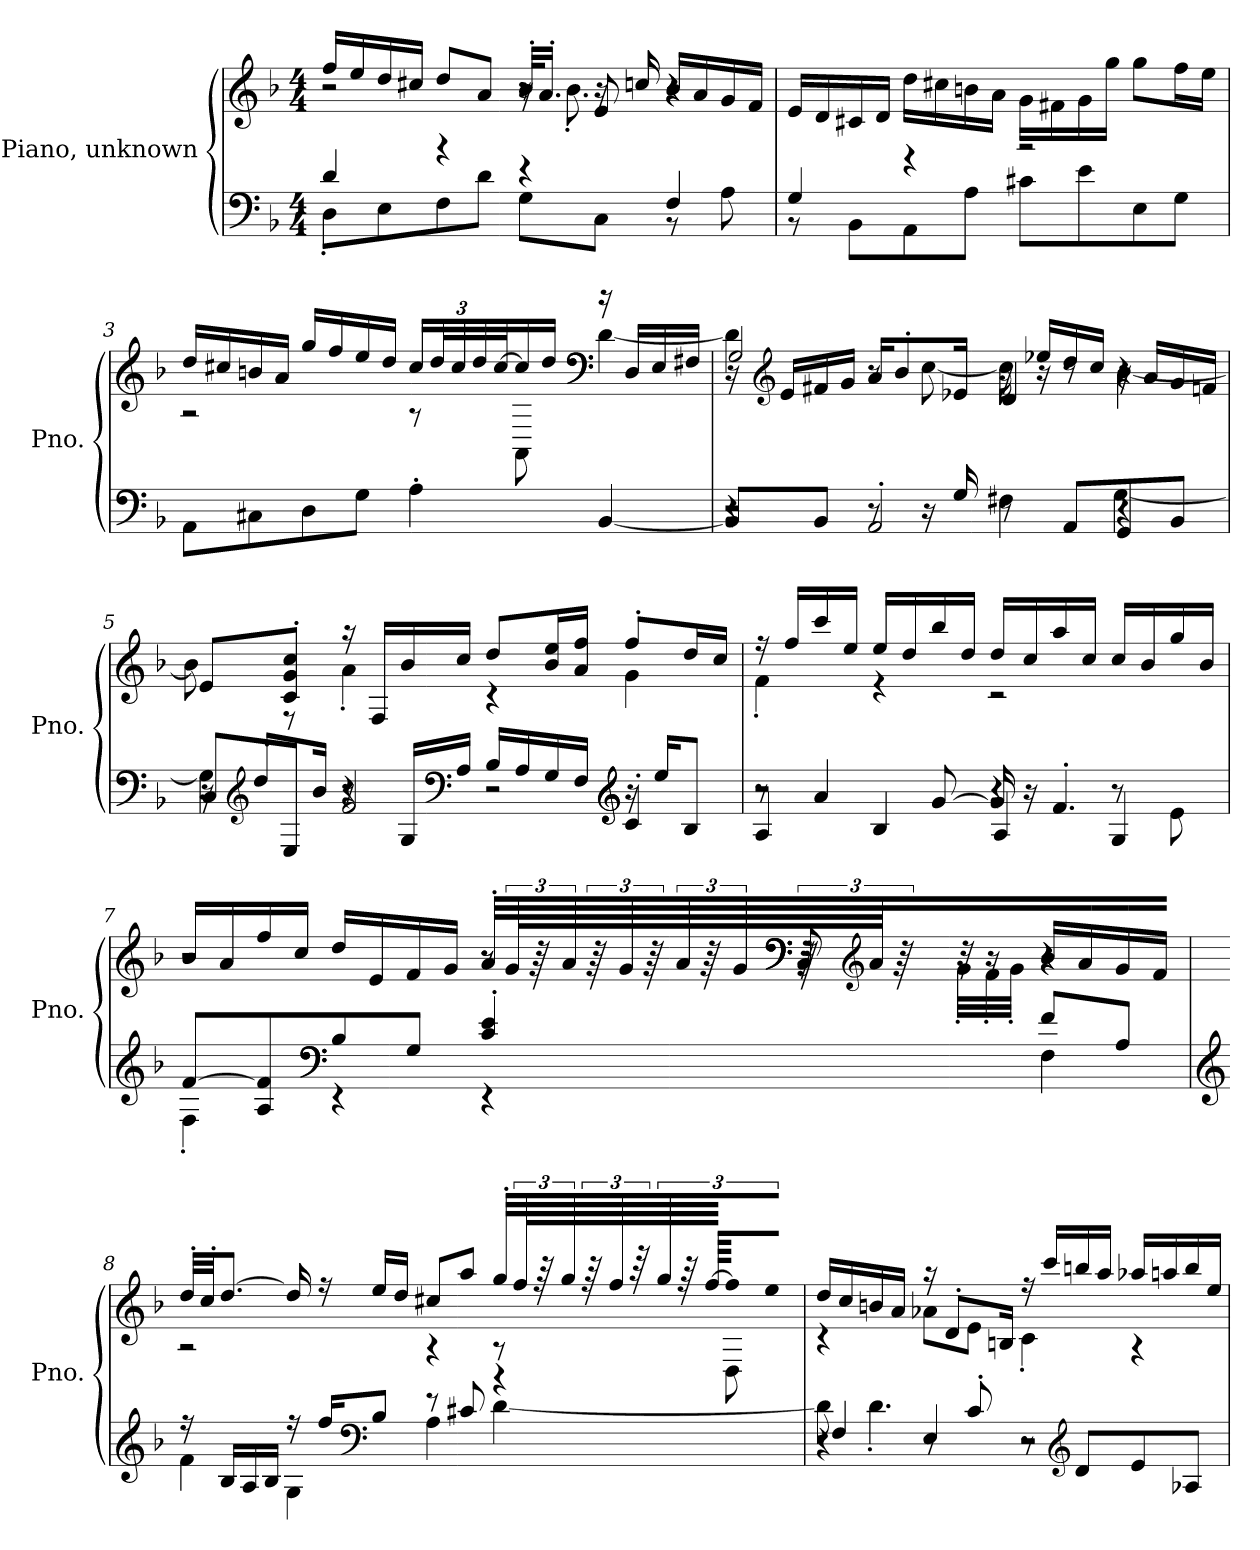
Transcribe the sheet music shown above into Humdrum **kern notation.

**kern	**kern
*part1	*part1
*staff2	*staff1
*I"Piano, unknown	*
*I'Pno.	*
*clefF4	*clefG2
*k[b-]	*k[b-]
*M4/4	*M4/4
*MM120	*MM120
=1	=1
*^	*^
*	*	*	*^
4d/	8D'\L	16ff/LL	2r	2r
.	.	16ee/	.	.
.	8E\	16dd/	.	.
.	.	16cc#X/JJ	.	.
4r	8F\	8dd/L	.	.
.	8d\J	8a/J	.	.
4r	8G\L	32b-'/KLL	16r	8r
.	.	16.a'/JJ	.	.
.	.	.	8.b-'\	.
.	8C\J	16r	.	8e/
.	.	16ccn/	.	.
4F/	8r	16b-/LL	4r	4r
.	.	16a/	.	.
.	8A\	16g/	.	.
.	.	16f/JJ	.	.
*	*	*v	*v	*v
=2	=2	=2
4G/	8r	16e/LL
.	.	16d/
.	8BB-\L	16c#X/
.	.	16d/JJ
4r	8AA\	16dd\LL
.	.	16cc#X\
.	8A\J	16bn\
.	.	16a\JJ
2r	8c#X\L	16g\LL
.	.	16f#X\
.	8e\	16g\
.	.	16gg\JJ
.	8E\	8gg\L
.	8G\J	16ff\L
.	.	16ee\JJ
*v	*v	*
!!LO:LB:g=z
=3	=3
*	*^
8AA\L	16dd/LL	2r
.	16cc#X/	.
8C#X\	16bn/	.
.	16a/JJ	.
8D\	16gg/LL	.
.	16ff/	.
8G\J	16ee/	.
.	16dd/JJ	.
*	*Xbrackettup	*
4A'\	24cc#/LL	8r
.	48dd/L	.
.	48cc#/	.
.	48dd/	.
.	[48cc#/J	.
.	16cc#/]	8AA\
.	16dd/JJ	.
*	*clefF4	*
[4BB-/	16r	[4d\
.	16D/LL	.
.	16E/	.
.	16F#X/JJ	.
=4	=4	=4
*^	*	*^
*	*^	*	*	*
8BB-/L]	2r	4r	16r	4d\]	2G/
*	*	*	*clefG2	*	*
.	.	.	16e/LL	.	.
8BB-/J	.	.	16f#X/	.	.
.	.	.	16g/JJ	.	.
8r	.	2AA'/	16a/KL	8r	.
.	.	.	8b-'/	.	.
16r	.	.	.	[8cc\	.
16G/	.	.	16e-X/Jk	.	.
8r	4F#X\	.	16r	16cc\]	4d/
.	.	.	16ee-X/LL	16r	.
8AA/L	.	.	16dd/	8r	.
.	.	.	16cc/JJ	.	.
8GG/	[4G\	4r	16r	[4b-\	4r
.	.	.	16a/LL	.	.
8BB-/J	.	.	16g/	.	.
.	.	.	16fn/JJ	.	.
*	*	*	*	*v	*v
!!LO:LB:g=z
=5	=5	=5	=5	=5
16r	4G\]	8C/L	8e/L	8b-\]
*clefG2	*	*	*	*
8dd'/L	.	.	.	.
.	.	8E/J	8c/' 8g/' 8cc/'J	8r
16b-/Jk	.	.	.	.
8r	4r	2f/	16r	4a'\
.	.	.	16F/LL	.
16G/LL	.	.	16b-/	.
*clefF4	*	*	*	*
16A/JJ	.	.	16cc/JJ	.
16B-/LL	2r	.	8dd/L	4r
16A/	.	.	.	.
16G/	.	.	16b-/ 16ee/L	.
16F/JJ	.	.	16a/ 16ff/JJ	.
*clefG2	*	*	*	*
16r	.	4c'/	8ff'/L	4g\
16ee/KL	.	.	.	.
8B-/J	.	.	16dd/L	.
.	.	.	16cc/JJ	.
=6	=6	=6	=6	=6
8r	2r	4A/	16r	4f'\
.	.	.	16ff/LL	.
4a/	.	.	16ccc/	.
.	.	.	16ee/JJ	.
.	.	4B-/	16ee/LL	4r
.	.	.	16dd/	.
[8g/	.	.	16bb-/	.
.	.	.	16dd/JJ	.
16g/]	4r	4A/	16dd/LL	2r
16r	.	.	16cc/	.
4.f'/	.	.	16aa/	.
.	.	.	16cc/JJ	.
.	8r	4G/	16cc/LL	.
.	.	.	16b-/	.
.	8e\	.	16gg/	.
.	.	.	16b-/JJ	.
*	*v	*v	*	*
!!LO:LB:g=z
=7	=7	=7	=7
*	*	*	*^
[8f/L	4F'\	16b-/LL	2r	2r
.	.	16a/	.	.
8A/ 8f/]	.	16ff/	.	.
.	.	16cc/JJ	.	.
*clefF4	*	*	*	*
8B-/	4r	16dd/LL	.	.
.	.	16e/	.	.
8G/J	.	16f/	.	.
.	.	16g/JJ	.	.
4c/' 4e/'	4r	32a'/LLL	8r	8r
*	*	*brackettup	*	*
.	.	96g/JJJk	.	.
.	.	96r	.	.
.	.	96a/	.	.
.	.	96r	.	.
.	.	96g/	.	.
.	.	96r	.	.
.	.	96a/	.	.
.	.	96r	.	.
.	.	96g/	.	.
*	*	*clefF4	*	*
.	.	96r	32r	8C/
*	*	*clefG2	*	*
.	.	96a/	.	.
.	.	96r	.	.
.	.	32r	32g'\LLL	.
.	.	16r	32f'\	.
.	.	.	32g'\JJJ	.
8f/L	4F\	16b-/LL	4r	4r
.	.	16a/	.	.
8A/J	.	16g/	.	.
.	.	16f/JJ	.	.
*	*	*v	*v	*v
!!LO:LB:g=z
=8	=8	=8
*clefG2	*	*
*	*	*^
16r	4f\	32dd'/LLL	2r
.	.	32cc'/JJ	.
16B-/LL	.	[8.dd/J	.
16A/	.	.	.
16B-/JJ	.	.	.
16r	4G\	16dd/]	.
16ff/KL	.	16r	.
*clefF4	*	*	*
8B-/J	.	16ee/LL	.
.	.	16dd/JJ	.
8r	4A\	8cc#X/L	4r
8c#X/	.	8aa/J	.
4r	[4d\	32gg'/LLL	8r
.	.	96ff/JJJk	.
.	.	96r	.
.	.	96gg/	.
.	.	96r	.
.	.	96ff/	.
.	.	96r	.
.	.	96gg/	.
.	.	96r	.
.	.	[96ff/KKLL	.
.	.	16ff/]	8D\
.	.	16ee/JJ	.
!!LO:LB:g=z	!!
=9	=9	=9	=9
*	*^	*	*
4r	8d\]	4F/	16dd/LL	4r
.	.	.	16cc/	.
.	4.d'\	.	16bn/	.
.	.	.	16a/JJ	.
8r	.	4E/	16r	8a-X\L
.	.	.	8d'/L	.
8c'/	.	.	.	8e\J
.	.	.	16Bn/Jk	.
8r	2r	2r	16r	4c'\
.	.	.	16ccc/LL	.
*clefG2	*	*	*	*
8d/L	.	.	16bbn/	.
.	.	.	16aa/JJ	.
8e/	.	.	16aa-X/LL	4r
.	.	.	16aan/	.
8A-X/J	.	.	16bb/	.
.	.	.	16ee/JJ	.
*v	*v	*v	*	*
*	*v	*v
=	=
*-	*-
